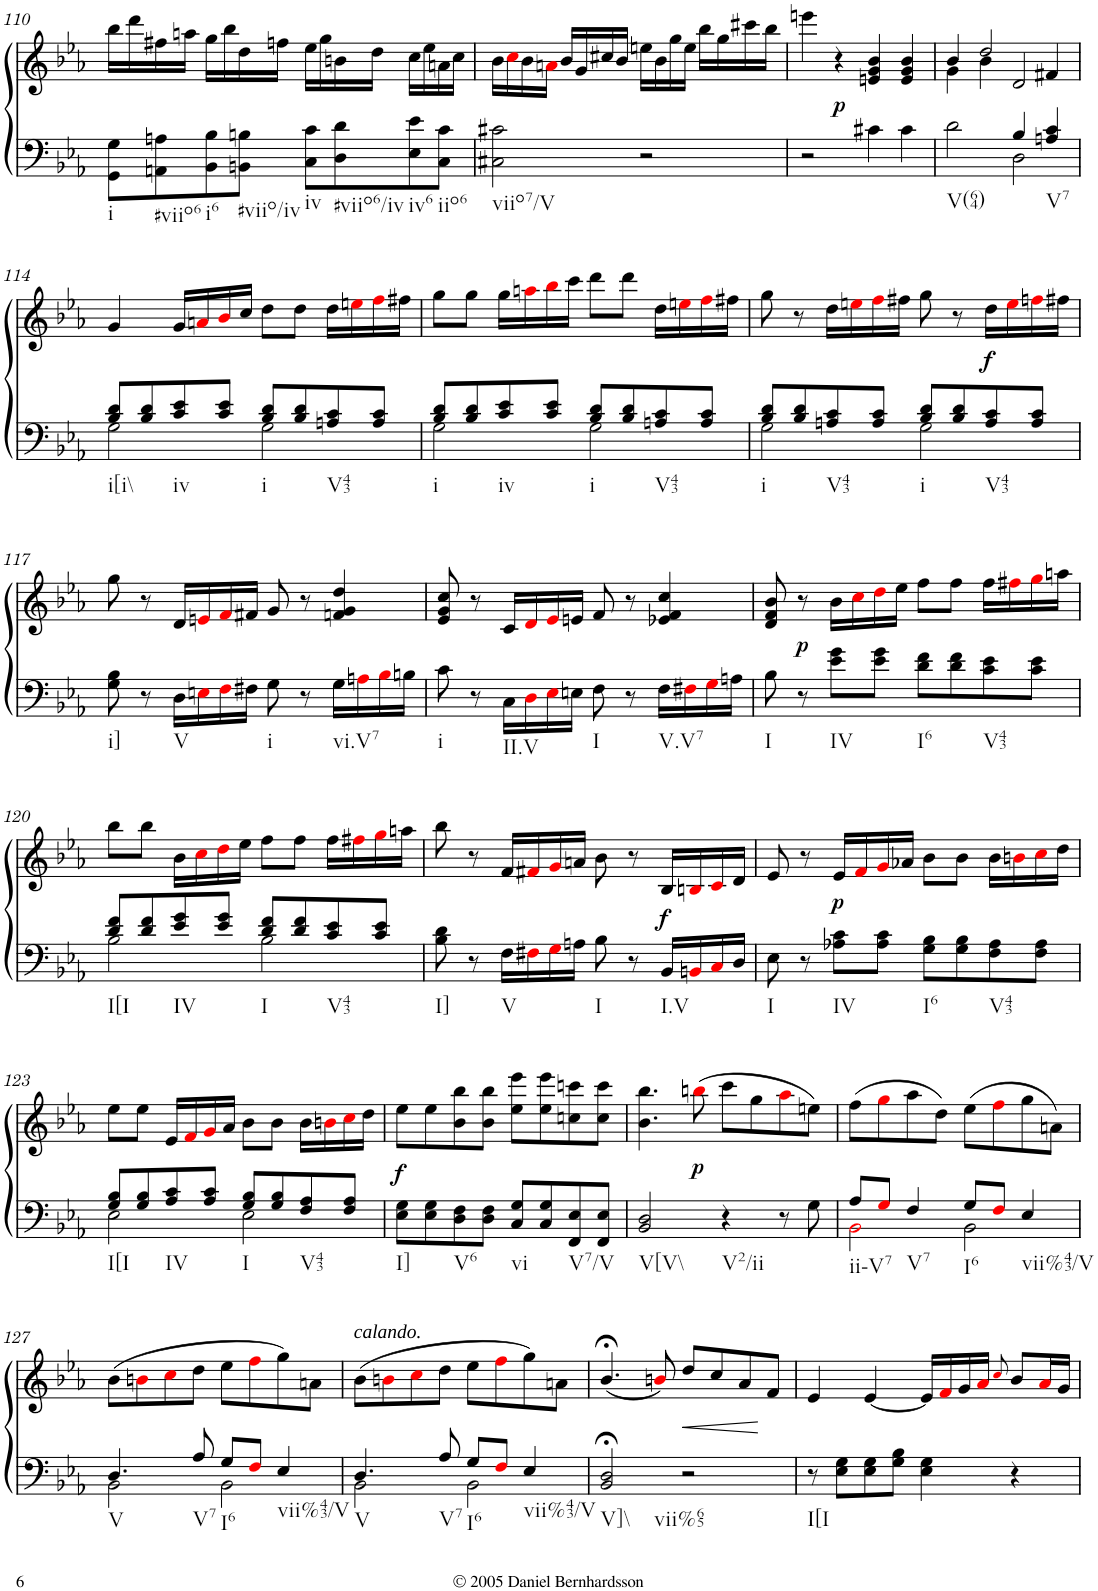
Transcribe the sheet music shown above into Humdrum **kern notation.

**kern	**kern	**dynam
*part1	*part1	*part1
*staff2	*staff1	*staff1/2
*I"Piano	*	*
*I'Pno.	*	*
!!LO:PB:g=z
*clefG2	*clefG2	*
*k[b-e-a-]	*k[b-e-a-]	*
*E-:	*E-:	*
*M4/4	*M4/4	*
*met(c)	*met(c)	*
=110	=110	=110
!LO:TX:b:t=i	!	!
8GG\ 8G\L	16bb-\LL	.
.	16ddd\	.
!LO:TX:b:t=#viio6	!	!
8AAn\ 8An\	16ff#X\	.
.	16aan\JJ	.
!LO:TX:b:t=i6	!	!
8BB-\ 8B-\	16gg\LL	.
.	16bb-\	.
!LO:TX:b:t=#viio/iv	!	!
8BBn\ 8Bn\J	16dd\	.
.	16ffn\JJ	.
!LO:TX:b:t=iv	!	!
8C\ 8c\L	16ee-\LL	.
.	16gg\	.
!LO:TX:b:t=#viio6/iv	!	!
8D\ 8d\	16bn\	.
.	16dd\JJ	.
!LO:TX:b:t=iv6	!	!
8E-\ 8e-\	16cc\LL	.
.	16ee-\	.
!LO:TX:b:t=iio6	!	!
8C\ 8c\J	16an\	.
.	16cc\JJ	.
=111	=111	=111
!LO:TX:b:t=viio7/V	!	!
2C#X\ 2c#X\	16b-\LL	.
.	16cci\	.
.	16b-\	.
.	16ani\JJ	.
.	16b-/LL	.
.	16g/	.
.	16cc#X/	.
.	16b-/JJ	.
2r	16een\LL	.
.	16b-\	.
.	16gg\	.
.	16ee\JJ	.
.	16bb-\LL	.
.	16gg\	.
.	16ccc#X\	.
.	16bb-\JJ	.
=112	=112	=112
2r	4eeen\	.
!	!	!LO:DY:b
.	4r	p
4c#X\	4en/ 4g/ 4b-/	.
4c#\	4e/ 4g/ 4b-/	.
=113	=113	=113
*^	*^	*
!LO:TX:b:t=V(64)	!	!	!	!
2d\	2ryy	4b-/	4g\	.
.	.	2dd/	4b-\	.
4B-/	2D\	.	2d/	.
!LO:TX:b:t=V7	!	!	!	!
4An/ 4c/	.	4f#X/	.	.
*	*	*v	*v	*
!!LO:LB:g=z
=114	=114	=114	=114
!LO:TX:b:t=i[i\\	!	!	!
8B-/ 8d/L	2G\	4g/	.
8B-/ 8d/	.	.	.
!LO:TX:b:t=iv	!	!	!
8c/ 8e-/	.	16g/LL	.
.	.	16ani/	.
8c/ 8e-/J	.	16b-i/	.
.	.	16cc/JJ	.
!LO:TX:b:t=i	!	!	!
8B-/ 8d/L	2G\	8dd\L	.
8B-/ 8d/	.	8dd\J	.
!LO:TX:b:t=V43	!	!	!
8An/ 8c/	.	16dd\LL	.
.	.	16eeni\	.
8A/ 8c/J	.	16ffi\	.
.	.	16ff#X\JJ	.
=115	=115	=115	=115
!LO:TX:b:t=i	!	!	!
8B-/ 8d/L	2G\	8gg\L	.
8B-/ 8d/	.	8gg\J	.
!LO:TX:b:t=iv	!	!	!
8c/ 8e-/	.	16gg\LL	.
.	.	16aani\	.
8c/ 8e-/J	.	16bb-i\	.
.	.	16ccc\JJ	.
!LO:TX:b:t=i	!	!	!
8B-/ 8d/L	2G\	8ddd\L	.
8B-/ 8d/	.	8ddd\J	.
!LO:TX:b:t=V43	!	!	!
8An/ 8c/	.	16dd\LL	.
.	.	16eeni\	.
8A/ 8c/J	.	16ffi\	.
.	.	16ff#X\JJ	.
=116	=116	=116	=116
!LO:TX:b:t=i	!	!	!
8B-/ 8d/L	2G\	8gg\	.
8B-/ 8d/	.	8r	.
!LO:TX:b:t=V43	!	!	!
8An/ 8c/	.	16dd\LL	.
.	.	16eeni\	.
8A/ 8c/J	.	16ffi\	.
.	.	16ff#X\JJ	.
!LO:TX:b:t=i	!	!	!
8B-/ 8d/L	2G\	8gg\	.
8B-/ 8d/	.	8r	.
!LO:TX:b:t=V43	!	!	!
!	!	!	!LO:DY:b
8A/ 8c/	.	16dd\LL	f
.	.	16eei\	.
8A/ 8c/J	.	16ffni\	.
.	.	16ff#X\JJ	.
*v	*v	*	*
!!LO:LB:g=z
=117	=117	=117
!LO:TX:b:t=i]	!	!
8G\ 8B-\	8gg\	.
8r	8r	.
!LO:TX:b:t=V	!	!
16D\LL	16d/LL	.
16Eni\	16eni/	.
16Fi\	16fi/	.
16F#X\JJ	16f#X/JJ	.
!LO:TX:b:t=i	!	!
8G\	8g/	.
8r	8r	.
!LO:TX:b:t=vi.V7	!	!
16G\LL	4fn/ 4g/ 4dd/	.
16Ani\	.	.
16B-i\	.	.
16Bn\JJ	.	.
=118	=118	=118
!LO:TX:b:t=i	!	!
8c\	8e-/ 8g/ 8cc/	.
8r	8r	.
!LO:TX:b:t=II.V	!	!
16C\LL	16c/LL	.
16Di\	16di/	.
16E-i\	16e-i/	.
16En\JJ	16en/JJ	.
!LO:TX:b:t=I	!	!
8F\	8f/	.
8r	8r	.
!LO:TX:b:t=V.V7	!	!
16F\LL	4e-X/ 4f/ 4cc/	.
16F#Xi\	.	.
16Gi\	.	.
16An\JJ	.	.
=119	=119	=119
!LO:TX:b:t=I	!	!
8B-\	8d/ 8f/ 8b-/	.
!	!	!LO:DY:b
8r	8r	p
!LO:TX:b:t=IV	!	!
8e-\ 8g\L	16b-\LL	.
.	16cci\	.
8e-\ 8g\J	16ddi\	.
.	16ee-\JJ	.
!LO:TX:b:t=I6	!	!
8d\ 8f\L	8ff\L	.
8d\ 8f\	8ff\J	.
!LO:TX:b:t=V43	!	!
8c\ 8e-\	16ff\LL	.
.	16ff#Xi\	.
8c\ 8e-\J	16ggi\	.
.	16aan\JJ	.
!!LO:LB:g=z
=120	=120	=120
*^	*	*
!LO:TX:b:t=I[I	!	!	!
8d/ 8f/L	2B-\	8bb-\L	.
8d/ 8f/	.	8bb-\J	.
!LO:TX:b:t=IV	!	!	!
8e-/ 8g/	.	16b-\LL	.
.	.	16cci\	.
8e-/ 8g/J	.	16ddi\	.
.	.	16ee-\JJ	.
!LO:TX:b:t=I	!	!	!
8d/ 8f/L	2B-\	8ff\L	.
8d/ 8f/	.	8ff\J	.
!LO:TX:b:t=V43	!	!	!
8c/ 8e-/	.	16ff\LL	.
.	.	16ff#Xi\	.
8c/ 8e-/J	.	16ggi\	.
.	.	16aan\JJ	.
*v	*v	*	*
=121	=121	=121
!LO:TX:b:t=I]	!	!
8B-\ 8d\	8bb-\	.
8r	8r	.
!LO:TX:b:t=V	!	!
16F\LL	16f/LL	.
16F#Xi\	16f#Xi/	.
16Gi\	16gi/	.
16An\JJ	16an/JJ	.
!LO:TX:b:t=I	!	!
8B-\	8b-\	.
8r	8r	.
!LO:TX:b:t=I.V	!	!
!	!	!LO:DY:b
16BB-/LL	16B-/LL	f
16BBni/	16Bni/	.
16Ci/	16ci/	.
16D/JJ	16d/JJ	.
=122	=122	=122
!LO:TX:b:t=I	!	!
8E-\	8e-/	.
8r	8r	.
!LO:TX:b:t=IV	!	!
!	!	!LO:DY:b
8A-X\ 8c\L	16e-/LL	p
.	16fi/	.
8A-\ 8c\J	16gi/	.
.	16a-X/JJ	.
!LO:TX:b:t=I6	!	!
8G\ 8B-\L	8b-\L	.
8G\ 8B-\	8b-\J	.
!LO:TX:b:t=V43	!	!
8F\ 8A-\	16b-\LL	.
.	16bni\	.
8F\ 8A-\J	16cci\	.
.	16dd\JJ	.
!!LO:LB:g=z
=123	=123	=123
*^	*	*
!LO:TX:b:t=I[I	!	!	!
8G/ 8B-/L	2E-\	8ee-\L	.
8G/ 8B-/	.	8ee-\J	.
!LO:TX:b:t=IV	!	!	!
8A-/ 8c/	.	16e-/LL	.
.	.	16fi/	.
8A-/ 8c/J	.	16gi/	.
.	.	16a-/JJ	.
!LO:TX:b:t=I	!	!	!
8G/ 8B-/L	2E-\	8b-\L	.
8G/ 8B-/	.	8b-\J	.
!LO:TX:b:t=V43	!	!	!
8F/ 8A-/	.	16b-\LL	.
.	.	16bni\	.
8F/ 8A-/J	.	16cci\	.
.	.	16dd\JJ	.
*v	*v	*	*
=124	=124	=124
!LO:TX:b:t=I]	!	!
!	!	!LO:DY:b
8E-\ 8G\L	8ee-\L	f
8E-\ 8G\	8ee-\	.
!LO:TX:b:t=V6	!	!
8D\ 8F\	8b-\ 8bb-\	.
8D\ 8F\J	8b-\ 8bb-\J	.
!LO:TX:b:t=vi	!	!
8C/ 8G/L	8ee-\ 8eee-\L	.
8C/ 8G/	8ee-\ 8eee-\	.
!LO:TX:b:t=V7/V	!	!
8FF/ 8E-/	8ccn\ 8cccn\	.
8FF/ 8E-/J	8cc\ 8ccc\J	.
=125	=125	=125
!LO:TX:b:t=V[V\\	!	!
2BB-/ 2D/	4.b-\ 4.bb-\	.
!	!	!LO:DY:b
.	(8bbni\	p
!LO:TX:b:t=V2/ii	!	!
4r	8ccc\L	.
.	8gg\	.
8r	8aa-i\	.
8G\	8een\J)	.
=126	=126	=126
*^	*	*
!LO:TX:b:t=ii-V7	!	!	!
8A-/L	2BB-i\	(8ff\L	.
8Gi/J	.	8ggi\	.
!LO:TX:b:t=V7	!	!	!
4F/	.	8aa-\	.
.	.	8dd\J)	.
!LO:TX:b:t=I6	!	!	!
8G/L	2BB-\	(8ee-\L	.
8Fi/J	.	8ffi\	.
!LO:TX:b:t=vii%43/V	!	!	!
4E-/	.	8gg\	.
.	.	8an\J)	.
!!LO:LB:g=z
=127	=127	=127	=127
!LO:TX:b:t=V	!	!	!
4.D/	2BB-\	(8b-\L	.
.	.	8bni\	.
.	.	8cci\	.
!LO:TX:b:t=V7	!	!	!
8A-/	.	8dd\J	.
!LO:TX:b:t=I6	!	!	!
8G/L	2BB-\	8ee-\L	.
8Fi/J	.	8ffi\	.
!LO:TX:b:t=vii%43/V	!	!	!
4E-/	.	8gg\)	.
.	.	8an\J	.
=128	=128	=128	=128
!	!	!LO:TX:a:i:t=calando.	!
!LO:TX:b:t=V	!	!	!
4.D/	2BB-\	(8b-\L	.
.	.	8bni\	.
.	.	8cci\	.
!LO:TX:b:t=V7	!	!	!
8A-/	.	8dd\J	.
!LO:TX:b:t=I6	!	!	!
8G/L	2BB-\	8ee-\L	.
8Fi/J	.	8ffi\	.
!LO:TX:b:t=vii%43/V	!	!	!
4E-/	.	8gg\)	.
.	.	8an\J	.
*v	*v	*	*
=129	=129	=129
!LO:TX:b:t=V]\\	!	!
!LO:TX:b:t=vii%65	!	!
2BB-/;< 2D/;<	(4.b-;</	.
.	8bni/)	.
!	!	!LO:HP:b
2r	8dd/L	<
.	8cc/	.
.	8a-/	.
.	8f/J	[
=130	=130	=130
!LO:TX:b:t=I[I	!	!
8r	4e-/	.
8E-\ 8G\L	.	.
8E-\ 8G\	[<4e-/	.
8G\ 8B-\J	.	.
4E-\ 4G\	16e-/LL]	.
.	16fi/	.
.	16g/	.
.	16a-i/JJ	.
.	8qcci/	.
4r	8b-/L	.
.	16a-i/L	.
.	16g/JJ	.
=	=	=
*-	*-	*-
